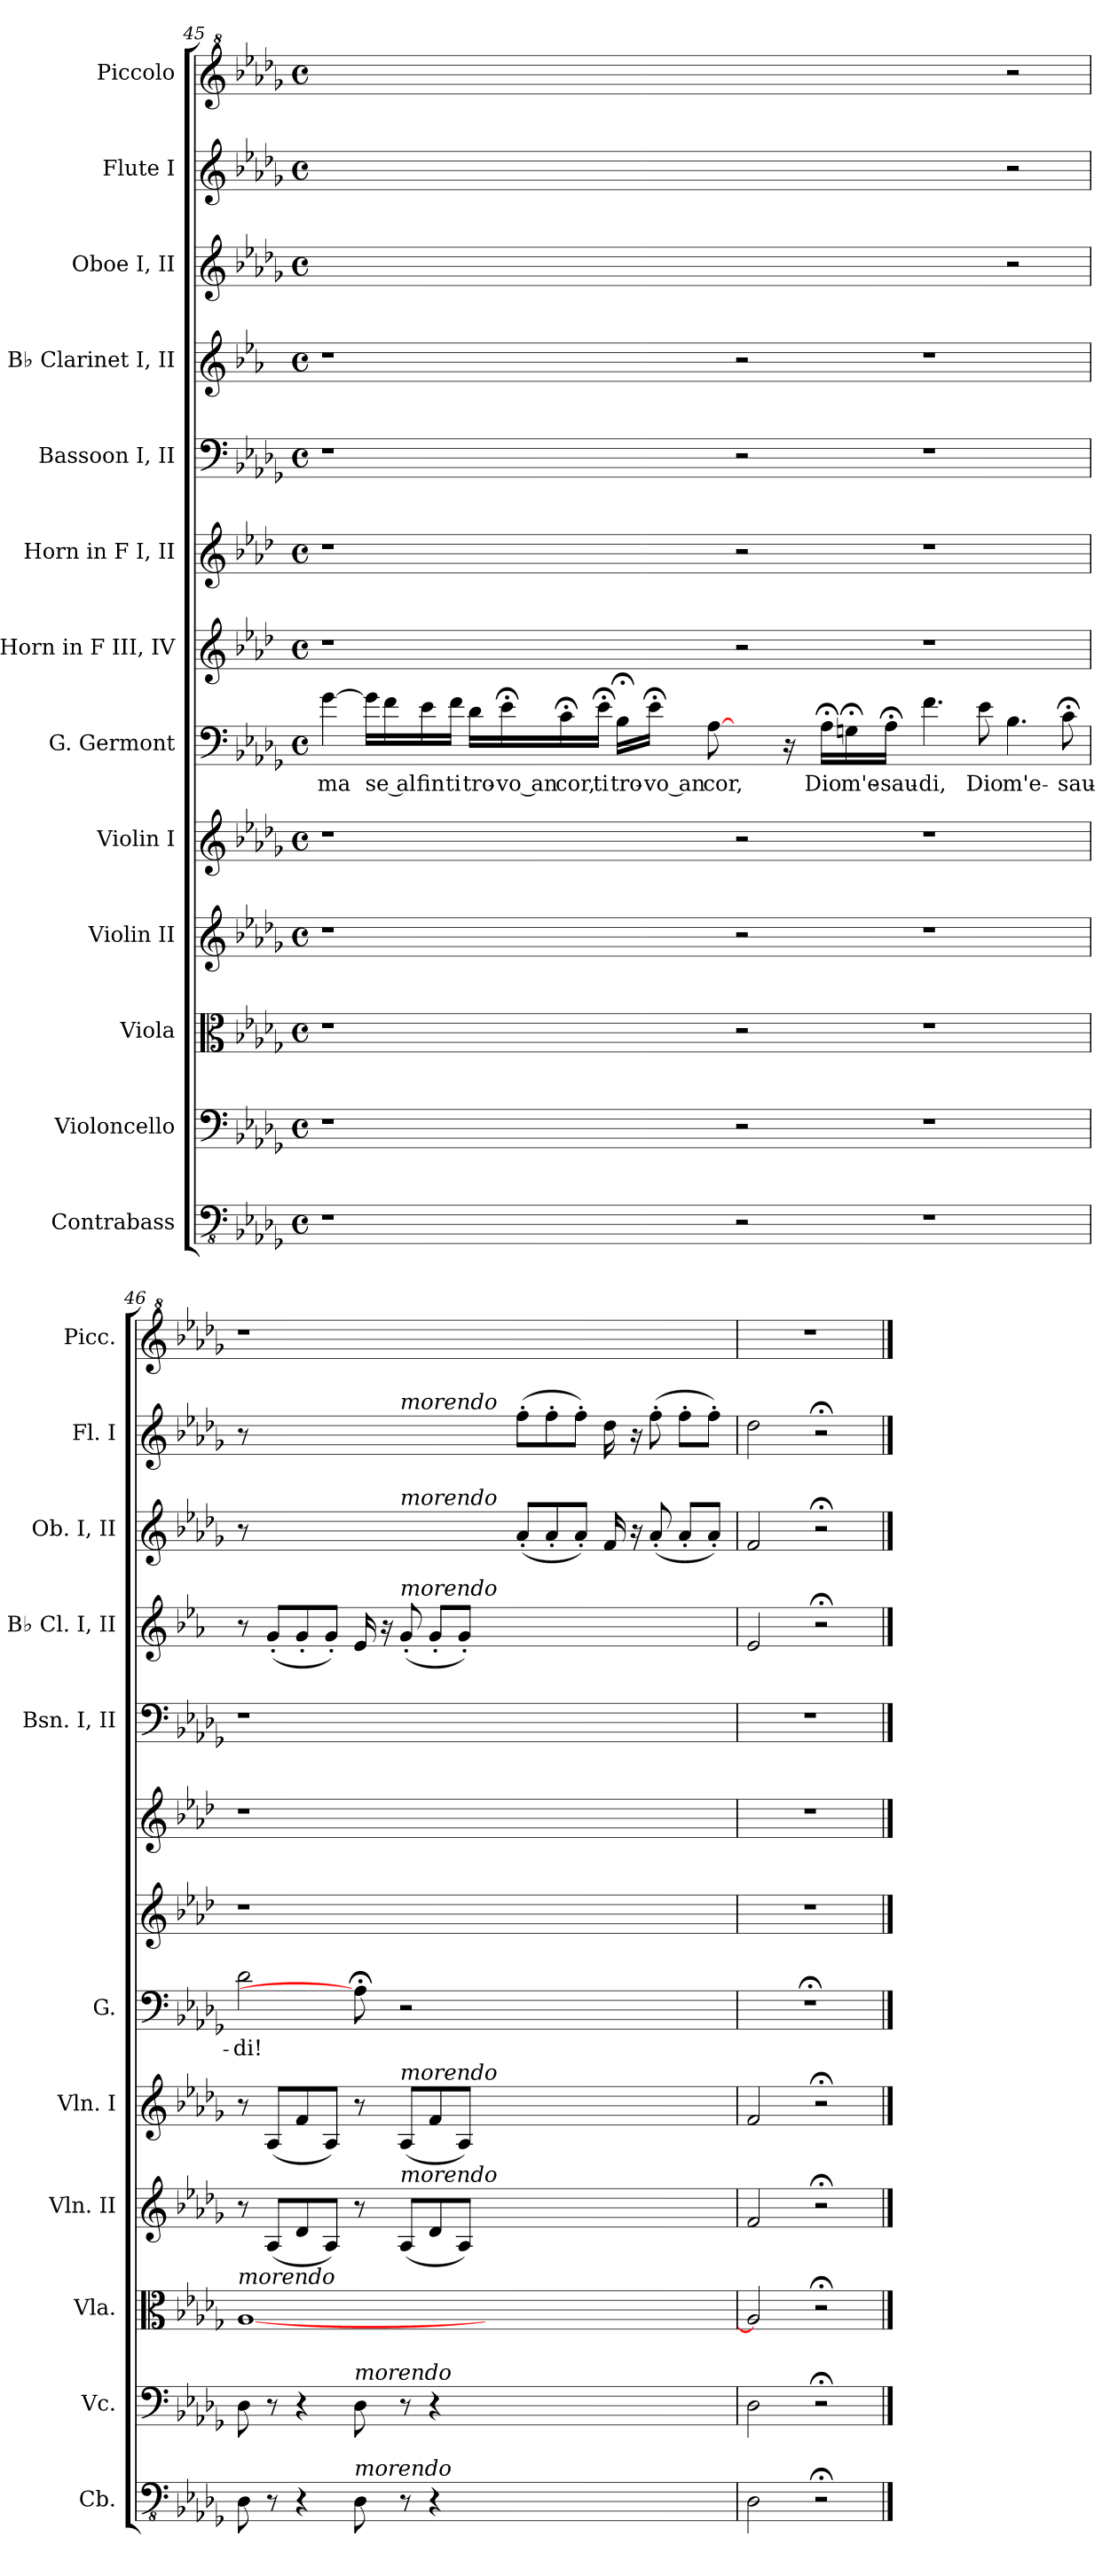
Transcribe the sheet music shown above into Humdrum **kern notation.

**kern	**kern	**kern	**kern	**kern	**kern	**text	**kern	**kern	**kern	**kern	**kern	**kern	**kern
*part13	*part12	*part11	*part10	*part9	*part8	*part8	*part7	*part6	*part5	*part4	*part3	*part2	*part1
*staff13	*staff12	*staff11	*staff10	*staff9	*staff8	*staff8	*staff7	*staff6	*staff5	*staff4	*staff3	*staff2	*staff1
*I"Contrabass	*I"Violoncello	*I"Viola	*I"Violin II	*I"Violin I	*I"G. Germont	*	*I"Horn in F  III, IV	*I"Horn in F  I, II	*I"Bassoon I, II	*I"B♭ Clarinet I, II	*I"Oboe I, II	*I"Flute I	*I"Piccolo
*I'Cb.	*I'Vc.	*I'Vla.	*I'Vln. II	*I'Vln. I	*I'G.	*	*	*	*I'Bsn. I, II	*I'B♭ Cl. I, II	*I'Ob. I, II	*I'Fl. I	*I'Picc.
!!LO:LB:g=z
*clefFv4	*clefF4	*clefC3	*clefG2	*clefG2	*clefF4	*	*clefG2	*clefG2	*clefF4	*clefG2	*clefG2	*clefG2	*clefG^2
*	*	*	*	*	*	*	*ITrd4c7	*ITrd4c7	*	*ITrd1c2	*	*	*ITrd-7c-12
*k[b-e-a-d-g-]	*k[b-e-a-d-g-]	*k[b-e-a-d-g-]	*k[b-e-a-d-g-]	*k[b-e-a-d-g-]	*k[b-e-a-d-g-]	*	*k[b-e-a-d-g-]	*k[b-e-a-d-g-]	*k[b-e-a-d-g-]	*k[b-e-a-d-g-]	*k[b-e-a-d-g-]	*k[b-e-a-d-g-]	*k[b-e-a-d-g-]
*M4/4	*M4/4	*M4/4	*M4/4	*M4/4	*M4/4	*	*M4/4	*M4/4	*M4/4	*M4/4	*M4/4	*M4/4	*M4/4
*met(c)	*met(c)	*met(c)	*met(c)	*met(c)	*met(c)	*	*met(c)	*met(c)	*met(c)	*met(c)	*met(c)	*met(c)	*met(c)
=45	=45	=45	=45	=45	=45	=45	=45	=45	=45	=45	=45	=45	=45
1r	1r	1r	1r	1r	[4g-\	ma	1r	1r	1r	1r	1ryy	1ryy	1ryy
.	.	.	.	.	16g-\LL]	.	.	.	.	.	.	.	.
.	.	.	.	.	16f\	se al	.	.	.	.	.	.	.
.	.	.	.	.	16e-\	fin	.	.	.	.	.	.	.
.	.	.	.	.	16f\JJ	ti	.	.	.	.	.	.	.
.	.	.	.	.	16d-\LL	tro-	.	.	.	.	.	.	.
.	.	.	.	.	16e-;<\	vo an	.	.	.	.	.	.	.
.	.	.	.	.	16c;<\	-cor,	.	.	.	.	.	.	.
.	.	.	.	.	16e-;<\JJ	ti	.	.	.	.	.	.	.
.	.	.	.	.	16B-;<\LL	tro-	.	.	.	.	.	.	.
.	.	.	.	.	16e-;<\JJ	vo an	.	.	.	.	.	.	.
.	.	.	.	.	[8A-\	-cor,	.	.	.	.	.	.	.
2r	2r	2r	2r	2r	8ryy	.	2r	2r	2r	2r	1ryy	1ryy	1ryy
.	.	.	.	.	16ryy	.	.	.	.	.	.	.	.
.	.	.	.	.	16r	.	.	.	.	.	.	.	.
.	.	.	.	.	16ryy	.	.	.	.	.	.	.	.
.	.	.	.	.	16A-;<\LL	Dio	.	.	.	.	.	.	.
.	.	.	.	.	16Gn;<\	m'e-	.	.	.	.	.	.	.
.	.	.	.	.	16A-;<\JJ	-sau-	.	.	.	.	.	.	.
1r	1r	1r	1r	1r	4.f\	-di,	1r	1r	1r	1r	.	.	.
.	.	.	.	.	8e-\	Dio	.	.	.	.	.	.	.
.	.	.	.	.	4.B-\	m'e-	.	.	.	.	2r	2r	2r
.	.	.	.	.	8c;<\	-sau-	.	.	.	.	.	.	.
!!LO:PB:g=z
=46	=46	=46	=46	=46	=46	=46	=46	=46	=46	=46	=46	=46	=46
!	!	!LO:TX:a:i:t=morendo	!	!	!	!	!	!	!	!	!	!	!
*	*	*	*	*	*	*	*	*	*	*	*^	*^	*
8DD-\	8D-\	[1A-	8r	8r	2d-\	-di!	1r	1r	1r	8r	8r	2ryy	8r	2ryy	1r
8r	8r	.	(8A-/L	(8A-/L	.	.	.	.	.	(8f'/L	1ryy	.	1ryy	.	.
4r	4r	.	8d-/	8f/	.	.	.	.	.	8f'/	.	.	.	.	.
.	.	.	8A-/J)	8A-/J)	.	.	.	.	.	8f'/J)	.	.	.	.	.
!	!LO:TX:a:i:t=morendo	!	!	!	!	!	!	!	!	!	!	!	!	!	!
!LO:TX:a:i:t=morendo	!	!	!	!	!	!	!	!	!	!	!	!	!	!	!
8DD-\	8D-\	.	8r	8r	8A-;<\]	.	.	.	.	16d-/	.	8ryy	.	8ryy	.
.	.	.	.	.	.	.	.	.	.	16r	.	.	.	.	.
!	!	!	!	!	!	!	!	!	!	!	!	!	!	!LO:TX:a:i:t=morendo	!
!	!	!	!	!	!	!	!	!	!	!	!	!LO:TX:a:i:t=morendo	!	!	!
!	!	!	!	!	!	!	!	!	!	!LO:TX:a:i:t=morendo	!	!	!	!	!
!	!	!	!	!LO:TX:a:i:t=morendo	!	!	!	!	!	!	!	!	!	!	!
!	!	!	!LO:TX:a:i:t=morendo	!	!	!	!	!	!	!	!	!	!	!	!
8r	8r	.	(8A-/L	(8A-/L	2r	.	.	.	.	(8f'/	.	1ryy	.	1ryy	.
4r	4r	.	8d-/	8f/	.	.	.	.	.	8f'/L	.	.	.	.	.
.	.	.	8A-/J)	8A-/J)	.	.	.	.	.	8f'/J)	.	.	.	.	.
1ryy	1ryy	1ryy	1ryy	1ryy	.	.	1ryy	1ryy	1ryy	1ryy	.	.	.	.	1ryy
.	.	.	.	.	2..ryy	.	.	.	.	.	(8a-'/L	.	(8ff'\L	.	.
.	.	.	.	.	.	.	.	.	.	.	8a-'/	.	8ff'\	.	.
.	.	.	.	.	.	.	.	.	.	.	8a-'/J)	.	8ff'\J)	.	.
.	.	.	.	.	.	.	.	.	.	.	16f/	.	16dd-\	.	.
.	.	.	.	.	.	.	.	.	.	.	16r	.	16r	.	.
.	.	.	.	.	.	.	.	.	.	.	(8a-'/	4.ryy	(8ff'\	4.ryy	.
.	.	.	.	.	.	.	.	.	.	.	8a-'/L	.	8ff'\L	.	.
.	.	.	.	.	.	.	.	.	.	.	8a-'/J)	.	8ff'\J)	.	.
*	*	*	*	*	*	*	*	*	*	*	*v	*v	*	*	*
*	*	*	*	*	*	*	*	*	*	*	*	*v	*v	*
=47	=47	=47	=47	=47	=47	=47	=47	=47	=47	=47	=47	=47	=47
2DD-\	2D-\	2A-/]	2f/	2f/	1r;<	.	1r	1r	1r	2d-/	2f/	2dd-\	1r
2r;<	2r;<	2r;<	2r;<	2r;<	.	.	.	.	.	2r;<	2r;<	2r;<	.
==	==	==	==	==	==	==	==	==	==	==	==	==	==
*-	*-	*-	*-	*-	*-	*-	*-	*-	*-	*-	*-	*-	*-
